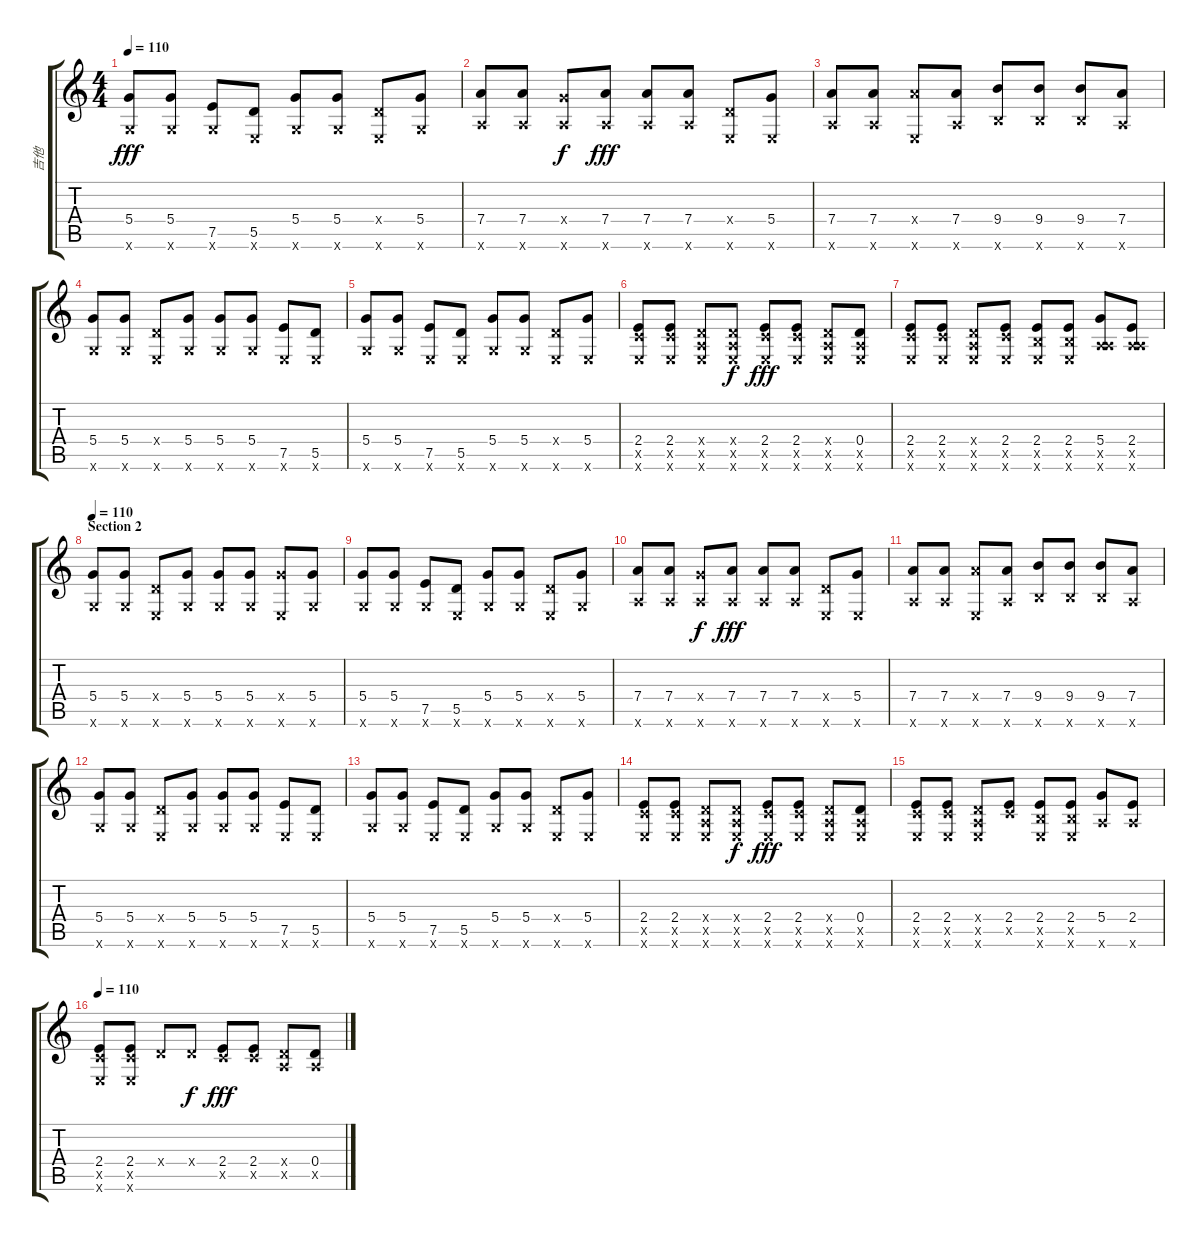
\track ("吉他" "吉他") {instrument electricguitarmuted}
\staff {score tabs}
\tuning (E4 B3 G3 D3 A2 E2) {hide}
\ts (4 4)
\tempo 110
\clef g2
\ks c
(5.4 3.6{x}).8{dy fff} (5.4 3.6{x}).8 (7.5 3.6{x}).8 (5.5 0.6{x}).8 (5.4 3.6{x}).8 (5.4 3.6{x}).8 (0.4{x} 0.6{x}).8 (5.4 3.6{x}).8 |
(7.4 5.6{x}).8 (7.4 5.6{x}).8 (5.4{x} 5.6{x}).8{dy f} (7.4 5.6{x}).8{dy fff} (7.4 5.6{x}).8 (7.4 5.6{x}).8 (0.4{x} 0.6{x}).8 (5.4 0.6{x}).8 |
(7.4 5.6{x}).8 (7.4 5.6{x}).8 (7.4{x} 0.6{x}).8 (7.4 5.6{x}).8 (9.4 7.6{x}).8 (9.4 7.6{x}).8 (9.4 7.6{x}).8 (7.4 5.6{x}).8 |
(5.4 3.6{x}).8 (5.4 3.6{x}).8 (0.4{x} 0.6{x}).8 (5.4 3.6{x}).8 (5.4 3.6{x}).8 (5.4 3.6{x}).8 (7.5 0.6{x}).8 (5.5 0.6{x}).8 |
(5.4 3.6{x}).8 (5.4 3.6{x}).8 (7.5 0.6{x}).8 (5.5 0.6{x}).8 (5.4 3.6{x}).8 (5.4 3.6{x}).8 (0.4{x} 0.6{x}).8 (5.4 0.6{x}).8 |
(2.4 3.5{x} 0.6{x}).8 (2.4 3.5{x} 0.6{x}).8 (0.4{x} 0.5{x} 0.6{x}).8 (0.4{x} 0.5{x} 0.6{x}).8{dy f} (2.4 3.5{x} 0.6{x}).8{dy fff} (2.4 3.5{x} 0.6{x}).8 (0.4{x} 0.5{x} 0.6{x}).8 (0.4 0.5{x} 0.6{x}).8 |
(2.4 3.5{x} 0.6{x}).8 (2.4 3.5{x} 0.6{x}).8 (0.4{x} 0.5{x} 0.6{x}).8 (2.4 3.5{x} 0.6{x}).8 (2.4 2.5{x} 0.6{x}).8 (2.4 2.5{x} 0.6{x}).8 (5.4 0.5{x} 5.6{x}).8 (2.4 0.5{x} 5.6{x}).8 |
\section ("" "Section 2")
\tempo 110
(5.4 3.6{x}).8 (5.4 3.6{x}).8 (0.4{x} 0.6{x}).8 (5.4 3.6{x}).8 (5.4 3.6{x}).8 (5.4 3.6{x}).8 (5.4{x} 0.6{x}).8 (5.4 3.6{x}).8 |
(5.4 3.6{x}).8 (5.4 3.6{x}).8 (7.5 3.6{x}).8 (5.5 0.6{x}).8 (5.4 3.6{x}).8 (5.4 3.6{x}).8 (0.4{x} 0.6{x}).8 (5.4 3.6{x}).8 |
(7.4 5.6{x}).8 (7.4 5.6{x}).8 (5.4{x} 5.6{x}).8{dy f} (7.4 5.6{x}).8{dy fff} (7.4 5.6{x}).8 (7.4 5.6{x}).8 (0.4{x} 0.6{x}).8 (5.4 0.6{x}).8 |
(7.4 5.6{x}).8 (7.4 5.6{x}).8 (7.4{x} 0.6{x}).8 (7.4 5.6{x}).8 (9.4 7.6{x}).8 (9.4 7.6{x}).8 (9.4 7.6{x}).8 (7.4 5.6{x}).8 |
(5.4 3.6{x}).8 (5.4 3.6{x}).8 (0.4{x} 0.6{x}).8 (5.4 3.6{x}).8 (5.4 3.6{x}).8 (5.4 3.6{x}).8 (7.5 0.6{x}).8 (5.5 0.6{x}).8 |
(5.4 3.6{x}).8 (5.4 3.6{x}).8 (7.5 0.6{x}).8 (5.5 0.6{x}).8 (5.4 3.6{x}).8 (5.4 3.6{x}).8 (0.4{x} 0.6{x}).8 (5.4 0.6{x}).8 |
(2.4 3.5{x} 0.6{x}).8 (2.4 3.5{x} 0.6{x}).8 (0.4{x} 0.5{x} 0.6{x}).8 (0.4{x} 0.5{x} 0.6{x}).8{dy f} (2.4 3.5{x} 0.6{x}).8{dy fff} (2.4 3.5{x} 0.6{x}).8 (0.4{x} 0.5{x} 0.6{x}).8 (0.4 0.5{x} 0.6{x}).8 |
(2.4 3.5{x} 0.6{x}).8 (2.4 3.5{x} 0.6{x}).8 (0.4{x} 0.5{x} 0.6{x}).8 (2.4 3.5{x}).8 (2.4 2.5{x} 0.6{x}).8 (2.4 2.5{x} 0.6{x}).8 (5.4 5.6{x}).8 (2.4 5.6{x}).8 |
\tempo 110
(2.4 3.5{x} 0.6{x}).8 (2.4 3.5{x} 0.6{x}).8 0.4{x}.8 0.4{x}.8{dy f} (2.4 3.5{x}).8{dy fff} (2.4 3.5{x}).8 (0.4{x} 0.5{x}).8 (0.4 0.5{x}).8
